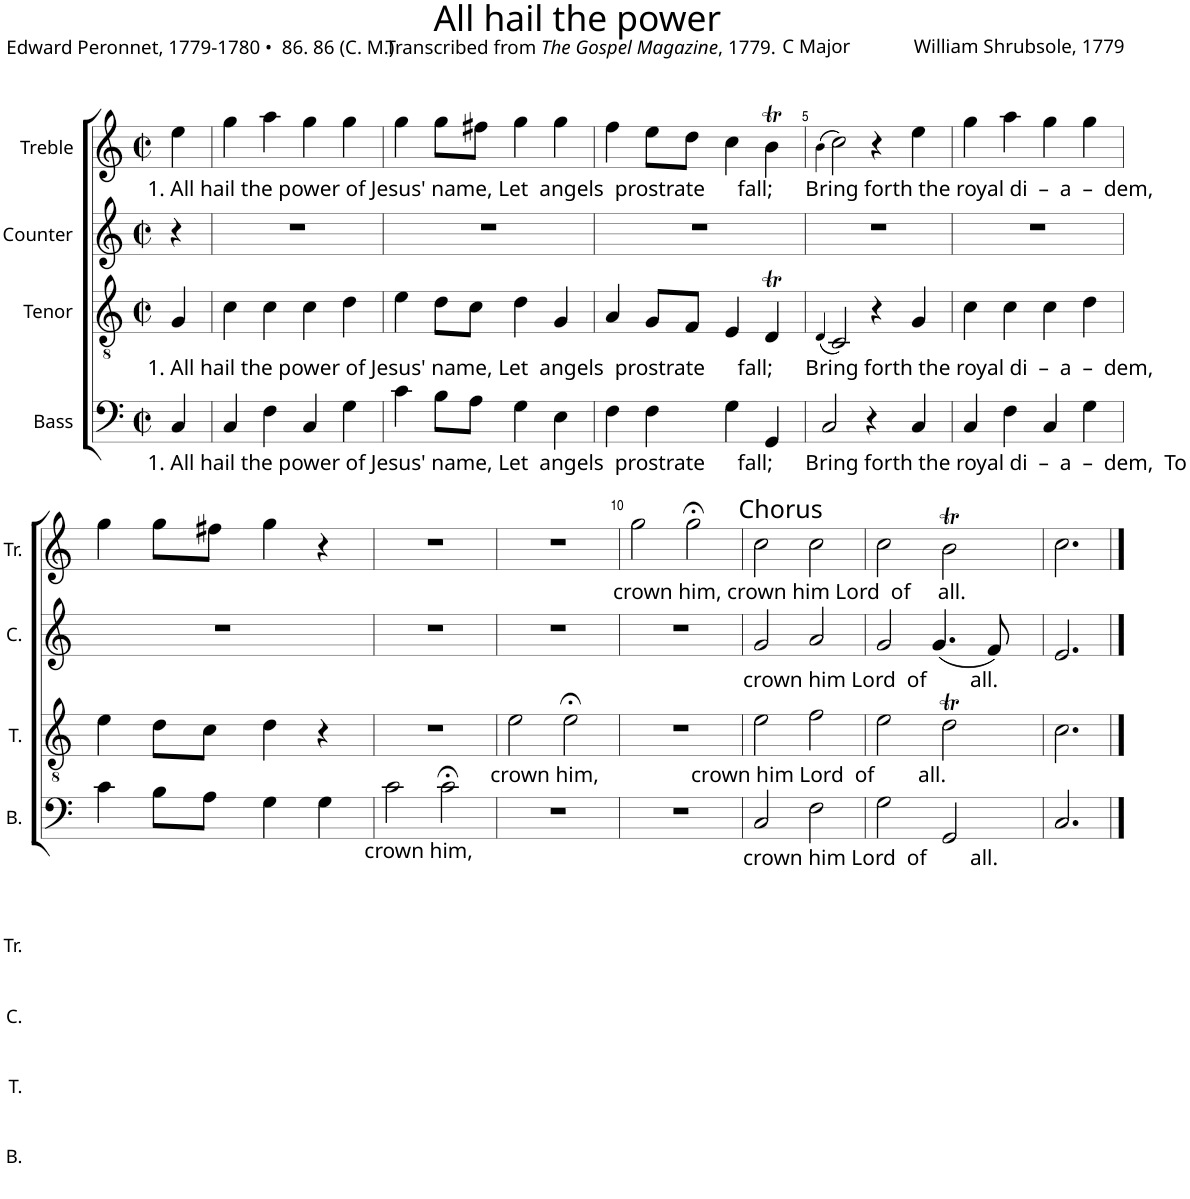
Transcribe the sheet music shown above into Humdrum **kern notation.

**kern	**kern	**kern	**kern
*part4	*part3	*part2	*part1
*staff4	*staff3	*staff2	*staff1
*I"Bass	*I"Tenor	*I"Counter	*I"Treble
*I'B.	*I'T.	*I'C.	*I'Tr.
*clefF4	*clefGv2	*clefG2	*clefG2
*k[]	*k[]	*k[]	*k[]
*M2/2	*M2/2	*M2/2	*M2/2
*met(c|)	*met(c|)	*met(c|)	*met(c|)
=1	=1	=1	=1
!	!	!	!LO:TX:b:t=1. All hail the power of Jesus' name, Let  angels  prostrate      fall;      Bring forth the royal di  –  a  –  dem,
!	!LO:TX:b:t=1. All hail the power of Jesus' name, Let  angels  prostrate      fall;      Bring forth the royal di  –  a  –  dem,	!	!
!LO:TX:b:t=1. All hail the power of Jesus' name, Let  angels  prostrate      fall;      Bring forth the royal di  –  a  –  dem,  To	!	!	!
4C/	4G/	4r	4ee\
=2	=2	=2	=2
4C/	4c\	1r	4gg\
4F\	4c\	.	4aa\
4C/	4c\	.	4gg\
4G\	4d\	.	4gg\
=3	=3	=3	=3
4c\	4e\	1r	4gg\
8B\L	8d\L	.	8gg\L
8A\J	8c\J	.	8ff#X\J
4G\	4d\	.	4gg\
4E\	4G/	.	4gg\
=4	=4	=4	=4
4F\	4A/	1r	4ff\
4F\	8G/L	.	8ee\L
.	8F/J	.	8dd\J
4G\	4E/	.	4cc\
4GG/	4DT/	.	4bt\
=5	=5	=5	=5
.	(4qD/	.	(4qb\
2C/	2C/)	1r	2cc\)
4r	4r	.	4r
4C/	4G/	.	4ee\
=6	=6	=6	=6
4C/	4c\	1r	4gg\
4F\	4c\	.	4aa\
4C/	4c\	.	4gg\
4G\	4d\	.	4gg\
!!LO:LB:g=z
=7	=7	=7	=7
4c\	4e\	1r	4gg\
8B\L	8d\L	.	8gg\L
8A\J	8c\J	.	8ff#X\J
4G\	4d\	.	4gg\
4G\	4r	.	4r
=8	=8	=8	=8
!LO:TX:b:t=crown him,	!	!	!
2c\	1r	1r	1r
2c;<\	.	.	.
=9	=9	=9	=9
!	!LO:TX:b:t=crown him,                 crown him Lord  of        all.	!	!
1r	2e\	1r	1r
.	2e;<\	.	.
=10	=10	=10	=10
!	!	!	!LO:TX:b:t=crown him, crown him Lord  of     all.
1r	1r	1r	2gg\
.	.	.	2gg;<\
=11	=11	=11	=11
!	!	!	!LO:TX:a:t=Chorus
!	!	!LO:TX:b:t=crown him Lord  of        all.	!
!LO:TX:b:t=crown him Lord  of        all.	!	!	!
2C/	2e\	2g/	2cc\
2F\	2f\	2a/	2cc\
=12	=12	=12	=12
2G\	2e\	2g/	2cc\
2GG/	2dT\	(4.g/	2bt\
.	.	8f/)	.
=13	=13	=13	=13
2.C/	2.c\	2.e/	2.cc\
==	==	==	==
*-	*-	*-	*-
